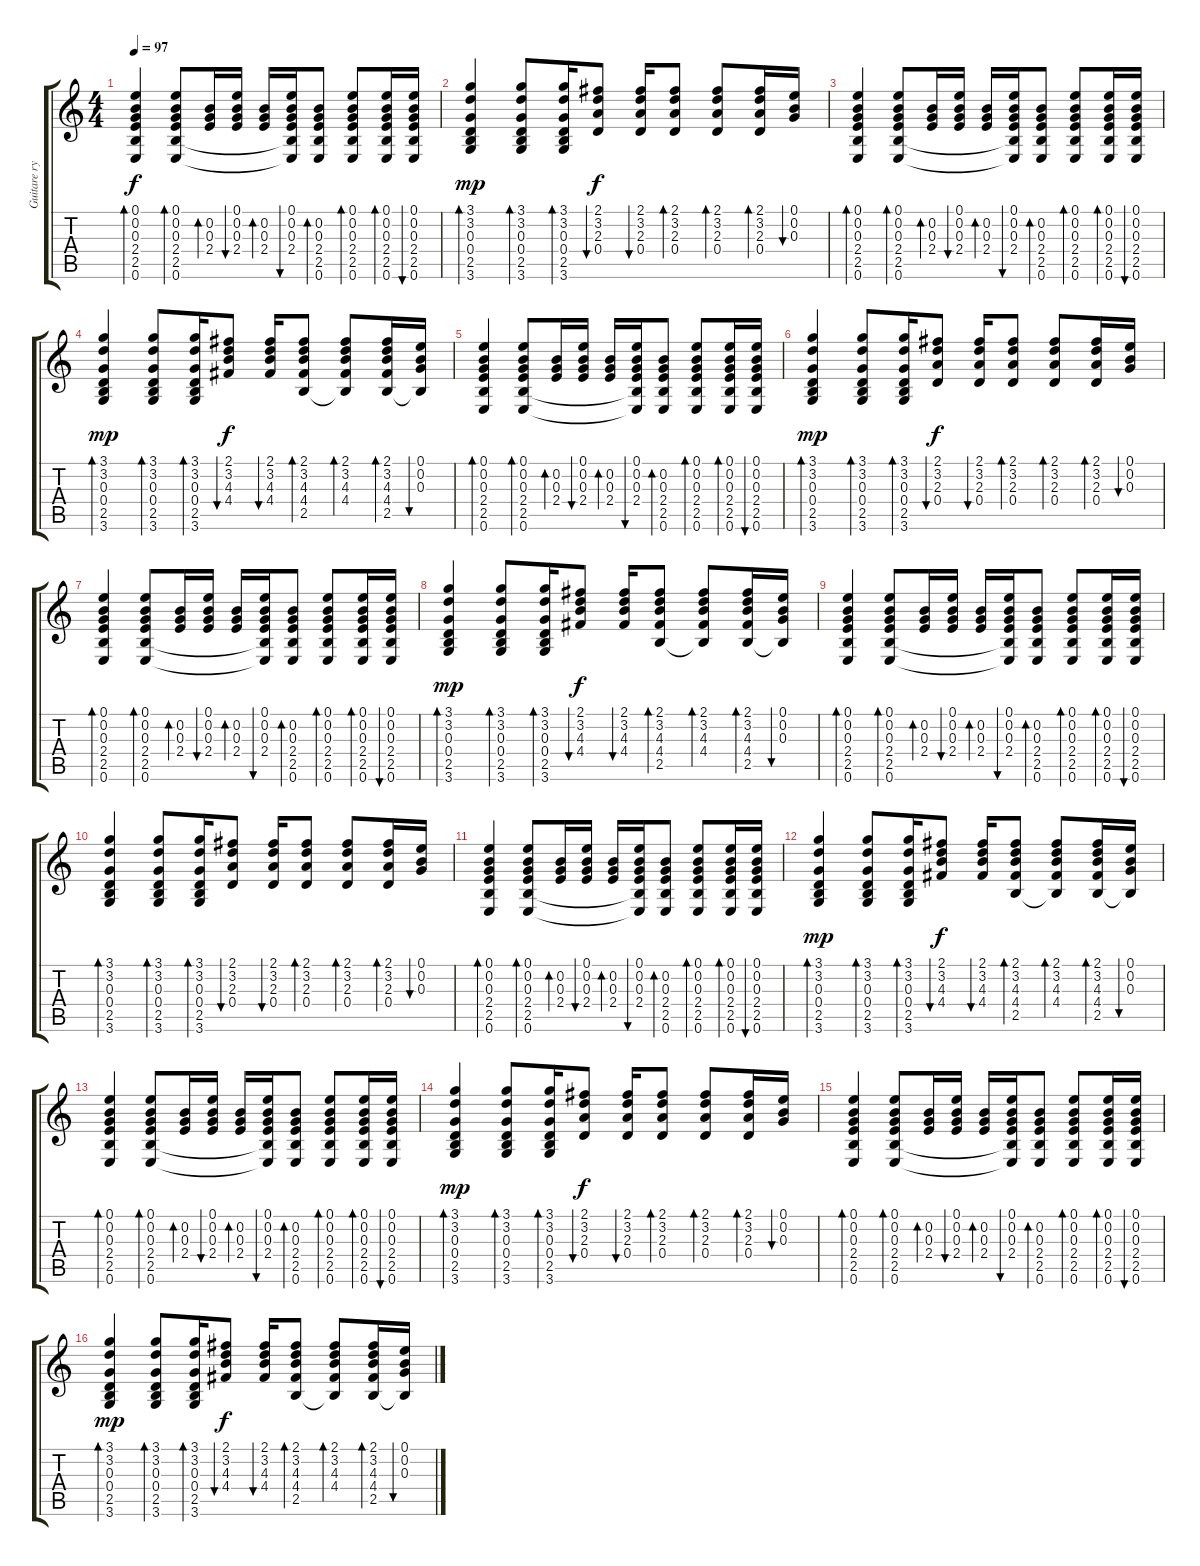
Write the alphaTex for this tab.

\track ("Guitare rythmique" "Guitare ry") {instrument acousticguitarsteel}
\staff {score tabs}
\tuning (E4 B3 G3 D3 A2 E2) {hide}
\ts (4 4)
\tempo 97
\clef g2
\ks c
(0.1 0.2 0.3 2.4 2.5 0.6).4{bd 30 dy f instrument acousticguitarsteel} (0.1 0.2 0.3 2.4 2.5 0.6).8{bd 30} (0.2 0.3 2.4).16{bd 30} (0.1 0.2 0.3 2.4).16{bu 30} (0.2 0.3 2.4).16{bd 30} (0.1 0.2 0.3 2.4 2.5{t} 0.6{t}).16{bu 30} (0.2 0.3 2.4 2.5 0.6).8{bd 30} (0.1 0.2 0.3 2.4 2.5 0.6).8{bd 30} (0.1 0.2 0.3 2.4 2.5 0.6).16{bd 30} (0.1 0.2 0.3 2.4 2.5 0.6).16{bu 30} |
(3.1 3.2 0.3 0.4 2.5 3.6).4{bd 30 dy mp} (3.1 3.2 0.3 0.4 2.5 3.6).8{bd 30} (3.1 3.2 0.3 0.4 2.5 3.6).16{bd 30} (2.1 3.2 2.3 0.4).8{bu 30 dy f} (2.1 3.2 2.3 0.4).16{bu 30} (2.1 3.2 2.3 0.4).8{bd 30} (2.1 3.2 2.3 0.4).8{bd 30} (2.1 3.2 2.3 0.4).16{bd 30} (0.1 0.2 0.3).16{bu 30} |
(0.1 0.2 0.3 2.4 2.5 0.6).4{bd 30} (0.1 0.2 0.3 2.4 2.5 0.6).8{bd 30} (0.2 0.3 2.4).16{bd 30} (0.1 0.2 0.3 2.4).16{bu 30} (0.2 0.3 2.4).16{bd 30} (0.1 0.2 0.3 2.4 2.5{t} 0.6{t}).16{bu 30} (0.2 0.3 2.4 2.5 0.6).8{bd 30} (0.1 0.2 0.3 2.4 2.5 0.6).8{bd 30} (0.1 0.2 0.3 2.4 2.5 0.6).16{bd 30} (0.1 0.2 0.3 2.4 2.5 0.6).16{bu 30} |
(3.1 3.2 0.3 0.4 2.5 3.6).4{bd 30 dy mp} (3.1 3.2 0.3 0.4 2.5 3.6).8{bd 30} (3.1 3.2 0.3 0.4 2.5 3.6).16{bd 30} (2.1 3.2 4.3 4.4).8{bu 30 dy f} (2.1 3.2 4.3 4.4).16{bu 30} (2.1 3.2 4.3 4.4 2.5).8{bd 30} (2.1 3.2 4.3 4.4 2.5{t}).8{bd 30} (2.1 3.2 4.3 4.4 2.5).16{bd 30} (0.1 0.2 0.3 2.5{t}).16{bu 30} |
(0.1 0.2 0.3 2.4 2.5 0.6).4{bd 30} (0.1 0.2 0.3 2.4 2.5 0.6).8{bd 30} (0.2 0.3 2.4).16{bd 30} (0.1 0.2 0.3 2.4).16{bu 30} (0.2 0.3 2.4).16{bd 30} (0.1 0.2 0.3 2.4 2.5{t} 0.6{t}).16{bu 30} (0.2 0.3 2.4 2.5 0.6).8{bd 30} (0.1 0.2 0.3 2.4 2.5 0.6).8{bd 30} (0.1 0.2 0.3 2.4 2.5 0.6).16{bd 30} (0.1 0.2 0.3 2.4 2.5 0.6).16{bu 30} |
(3.1 3.2 0.3 0.4 2.5 3.6).4{bd 30 dy mp} (3.1 3.2 0.3 0.4 2.5 3.6).8{bd 30} (3.1 3.2 0.3 0.4 2.5 3.6).16{bd 30} (2.1 3.2 2.3 0.4).8{bu 30 dy f} (2.1 3.2 2.3 0.4).16{bu 30} (2.1 3.2 2.3 0.4).8{bd 30} (2.1 3.2 2.3 0.4).8{bd 30} (2.1 3.2 2.3 0.4).16{bd 30} (0.1 0.2 0.3).16{bu 30} |
(0.1 0.2 0.3 2.4 2.5 0.6).4{bd 30} (0.1 0.2 0.3 2.4 2.5 0.6).8{bd 30} (0.2 0.3 2.4).16{bd 30} (0.1 0.2 0.3 2.4).16{bu 30} (0.2 0.3 2.4).16{bd 30} (0.1 0.2 0.3 2.4 2.5{t} 0.6{t}).16{bu 30} (0.2 0.3 2.4 2.5 0.6).8{bd 30} (0.1 0.2 0.3 2.4 2.5 0.6).8{bd 30} (0.1 0.2 0.3 2.4 2.5 0.6).16{bd 30} (0.1 0.2 0.3 2.4 2.5 0.6).16{bu 30} |
(3.1 3.2 0.3 0.4 2.5 3.6).4{bd 30 dy mp} (3.1 3.2 0.3 0.4 2.5 3.6).8{bd 30} (3.1 3.2 0.3 0.4 2.5 3.6).16{bd 30} (2.1 3.2 4.3 4.4).8{bu 30 dy f} (2.1 3.2 4.3 4.4).16{bu 30} (2.1 3.2 4.3 4.4 2.5).8{bd 30} (2.1 3.2 4.3 4.4 2.5{t}).8{bd 30} (2.1 3.2 4.3 4.4 2.5).16{bd 30} (0.1 0.2 0.3 2.5{t}).16{bu 30} |
(0.1 0.2 0.3 2.4 2.5 0.6).4{bd 30 volume 13} (0.1 0.2 0.3 2.4 2.5 0.6).8{bd 30} (0.2 0.3 2.4).16{bd 30} (0.1 0.2 0.3 2.4).16{bu 30} (0.2 0.3 2.4).16{bd 30} (0.1 0.2 0.3 2.4 2.5{t} 0.6{t}).16{bu 30} (0.2 0.3 2.4 2.5 0.6).8{bd 30} (0.1 0.2 0.3 2.4 2.5 0.6).8{bd 30} (0.1 0.2 0.3 2.4 2.5 0.6).16{bd 30} (0.1 0.2 0.3 2.4 2.5 0.6).16{bu 30} |
(3.1 3.2 0.3 0.4 2.5 3.6).4{bd 30} (3.1 3.2 0.3 0.4 2.5 3.6).8{bd 30} (3.1 3.2 0.3 0.4 2.5 3.6).16{bd 30} (2.1 3.2 2.3 0.4).8{bu 30} (2.1 3.2 2.3 0.4).16{bu 30} (2.1 3.2 2.3 0.4).8{bd 30} (2.1 3.2 2.3 0.4).8{bd 30} (2.1 3.2 2.3 0.4).16{bd 30} (0.1 0.2 0.3).16{bu 30} |
(0.1 0.2 0.3 2.4 2.5 0.6).4{bd 30} (0.1 0.2 0.3 2.4 2.5 0.6).8{bd 30} (0.2 0.3 2.4).16{bd 30} (0.1 0.2 0.3 2.4).16{bu 30} (0.2 0.3 2.4).16{bd 30} (0.1 0.2 0.3 2.4 2.5{t} 0.6{t}).16{bu 30} (0.2 0.3 2.4 2.5 0.6).8{bd 30} (0.1 0.2 0.3 2.4 2.5 0.6).8{bd 30} (0.1 0.2 0.3 2.4 2.5 0.6).16{bd 30} (0.1 0.2 0.3 2.4 2.5 0.6).16{bu 30} |
(3.1 3.2 0.3 0.4 2.5 3.6).4{bd 30 dy mp} (3.1 3.2 0.3 0.4 2.5 3.6).8{bd 30} (3.1 3.2 0.3 0.4 2.5 3.6).16{bd 30} (2.1 3.2 4.3 4.4).8{bu 30 dy f} (2.1 3.2 4.3 4.4).16{bu 30} (2.1 3.2 4.3 4.4 2.5).8{bd 30} (2.1 3.2 4.3 4.4 2.5{t}).8{bd 30} (2.1 3.2 4.3 4.4 2.5).16{bd 30} (0.1 0.2 0.3 2.5{t}).16{bu 30} |
(0.1 0.2 0.3 2.4 2.5 0.6).4{bd 30} (0.1 0.2 0.3 2.4 2.5 0.6).8{bd 30} (0.2 0.3 2.4).16{bd 30} (0.1 0.2 0.3 2.4).16{bu 30} (0.2 0.3 2.4).16{bd 30} (0.1 0.2 0.3 2.4 2.5{t} 0.6{t}).16{bu 30} (0.2 0.3 2.4 2.5 0.6).8{bd 30} (0.1 0.2 0.3 2.4 2.5 0.6).8{bd 30} (0.1 0.2 0.3 2.4 2.5 0.6).16{bd 30} (0.1 0.2 0.3 2.4 2.5 0.6).16{bu 30} |
(3.1 3.2 0.3 0.4 2.5 3.6).4{bd 30 dy mp} (3.1 3.2 0.3 0.4 2.5 3.6).8{bd 30} (3.1 3.2 0.3 0.4 2.5 3.6).16{bd 30} (2.1 3.2 2.3 0.4).8{bu 30 dy f} (2.1 3.2 2.3 0.4).16{bu 30} (2.1 3.2 2.3 0.4).8{bd 30} (2.1 3.2 2.3 0.4).8{bd 30} (2.1 3.2 2.3 0.4).16{bd 30} (0.1 0.2 0.3).16{bu 30} |
(0.1 0.2 0.3 2.4 2.5 0.6).4{bd 30} (0.1 0.2 0.3 2.4 2.5 0.6).8{bd 30} (0.2 0.3 2.4).16{bd 30} (0.1 0.2 0.3 2.4).16{bu 30} (0.2 0.3 2.4).16{bd 30} (0.1 0.2 0.3 2.4 2.5{t} 0.6{t}).16{bu 30} (0.2 0.3 2.4 2.5 0.6).8{bd 30} (0.1 0.2 0.3 2.4 2.5 0.6).8{bd 30} (0.1 0.2 0.3 2.4 2.5 0.6).16{bd 30} (0.1 0.2 0.3 2.4 2.5 0.6).16{bu 30} |
(3.1 3.2 0.3 0.4 2.5 3.6).4{bd 30 dy mp} (3.1 3.2 0.3 0.4 2.5 3.6).8{bd 30} (3.1 3.2 0.3 0.4 2.5 3.6).16{bd 30} (2.1 3.2 4.3 4.4).8{bu 30 dy f} (2.1 3.2 4.3 4.4).16{bu 30} (2.1 3.2 4.3 4.4 2.5).8{bd 30} (2.1 3.2 4.3 4.4 2.5{t}).8{bd 30} (2.1 3.2 4.3 4.4 2.5).16{bd 30} (0.1 0.2 0.3 2.5{t}).16{bu 30}
